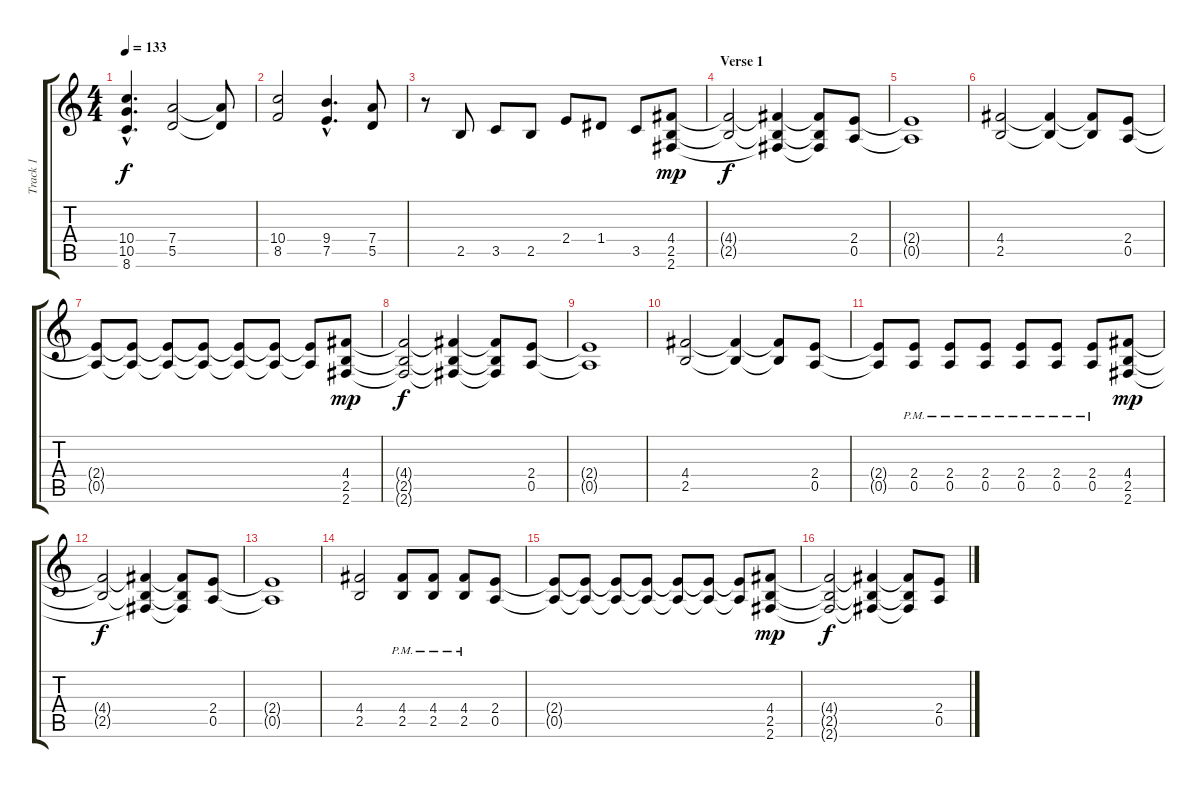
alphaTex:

\track ("Track 1" "Track 1") {instrument distortionguitar}
\staff {score tabs}
\tuning (E4 B3 G3 D3 A2 E2) {hide}
\ts (4 4)
\tempo 133
\clef g2
\ks c
(10.4{hac t} 10.5{hac t} 8.6{hac t}).4{d dy f} (7.4 5.5).2 (7.4{t} 5.5{t}).8 |
(10.4 8.5).2 (9.4{hac} 7.5{hac}).4{d} (7.4 5.5).8 |
r.8 2.5.8 3.5.8 2.5.8 2.4.8 1.4.8 3.5.8 (4.4 2.5 2.6).8{dy mp} |
\section ("" "Verse 1")
(4.4{t} 2.5{t}).2{dy f} (4.4{t} 2.5{t} 2.6{t}).4 (4.4{t} 2.5{t} 2.6{t}).8 (2.4 0.5).8 |
(2.4{t} 0.5{t}).1 |
(4.4 2.5).2 (4.4{t} 2.5{t}).4 (4.4{t} 2.5{t}).8 (2.4 0.5).8 |
(2.4{t} 0.5{t}).8 (2.4{t} 0.5{t}).8 (2.4{t} 0.5{t}).8 (2.4{t} 0.5{t}).8 (2.4{t} 0.5{t}).8 (2.4{t} 0.5{t}).8 (2.4{t} 0.5{t}).8 (4.4 2.5 2.6).8{dy mp} |
(4.4{t} 2.5{t} 2.6{t}).2{dy f} (4.4{t} 2.5{t} 2.6{t}).4 (4.4{t} 2.5{t} 2.6{t}).8 (2.4 0.5).8 |
(2.4{t} 0.5{t}).1 |
(4.4 2.5).2 (4.4{t} 2.5{t}).4 (4.4{t} 2.5{t}).8 (2.4 0.5).8 |
(2.4{t} 0.5{t}).8 (2.4{pm} 0.5{pm}).8 (2.4{pm} 0.5{pm}).8 (2.4{pm} 0.5{pm}).8 (2.4{pm} 0.5{pm}).8 (2.4{pm} 0.5{pm}).8 (2.4{pm} 0.5{pm}).8 (4.4 2.5 2.6).8{dy mp} |
(4.4{t} 2.5{t}).2{dy f} (4.4{t} 2.5{t} 2.6{t}).4 (4.4{t} 2.5{t} 2.6{t}).8 (2.4 0.5).8 |
(2.4{t} 0.5{t}).1 |
(4.4 2.5).2 (4.4{pm} 2.5{pm}).8 (4.4{pm} 2.5{pm}).8 (4.4{pm} 2.5{pm}).8 (2.4 0.5).8 |
(2.4{t} 0.5{t}).8 (2.4{t} 0.5{t}).8 (2.4{t} 0.5{t}).8 (2.4{t} 0.5{t}).8 (2.4{t} 0.5{t}).8 (2.4{t} 0.5{t}).8 (2.4{t} 0.5{t}).8 (4.4 2.5 2.6).8{dy mp} |
(4.4{t} 2.5{t} 2.6{t}).2{dy f} (4.4{t} 2.5{t} 2.6{t}).4 (4.4{t} 2.5{t} 2.6{t}).8 (2.4 0.5).8
